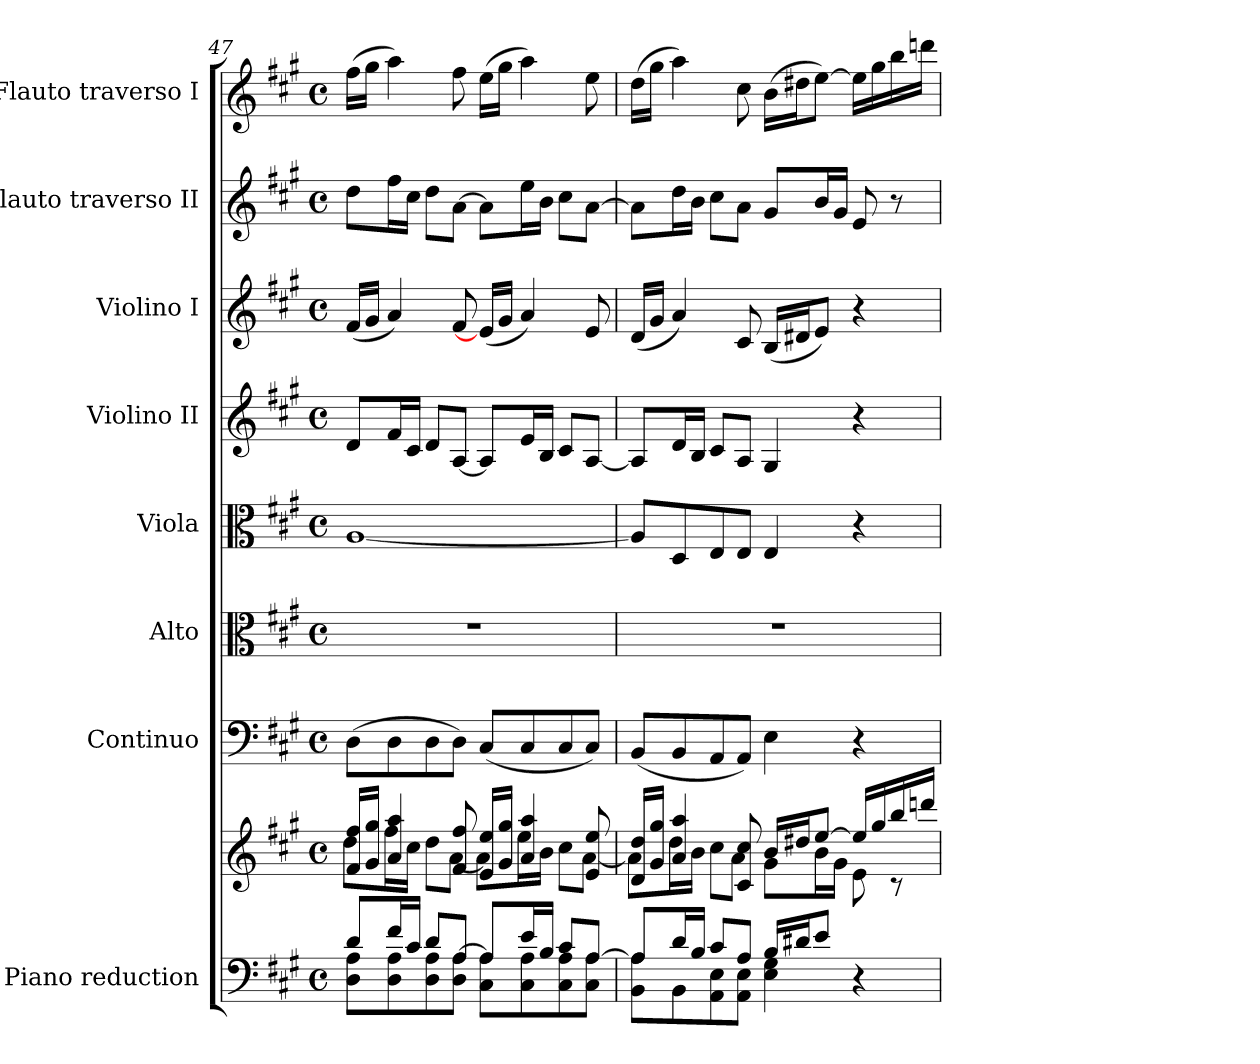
**kern	**kern	**kern	**kern	**kern	**kern	**kern	**kern	**kern
*part8	*part8	*part7	*part6	*part5	*part4	*part3	*part2	*part1
*staff9	*staff8	*staff7	*staff6	*staff5	*staff4	*staff3	*staff2	*staff1
*I"Piano reduction	*	*I"Continuo	*I"Alto	*I"Viola	*I"Violino II	*I"Violino I	*I"Flauto traverso II	*I"Flauto traverso I
*I'Pno	*	*	*	*I'Vla	*	*I'Vln	*I'Fl	*I'Fl
*clefF4	*clefG2	*clefF4	*clefC3	*clefC3	*clefG2	*clefG2	*clefG2	*clefG2
*k[f#c#g#]	*k[f#c#g#]	*k[f#c#g#]	*k[f#c#g#]	*k[f#c#g#]	*k[f#c#g#]	*k[f#c#g#]	*k[f#c#g#]	*k[f#c#g#]
*A:	*A:	*A:	*A:	*A:	*A:	*A:	*A:	*A:
*M4/4	*M4/4	*M4/4	*M4/4	*M4/4	*M4/4	*M4/4	*M4/4	*M4/4
*met(c)	*met(c)	*met(c)	*met(c)	*met(c)	*met(c)	*met(c)	*met(c)	*met(c)
=47	=47	=47	=47	=47	=47	=47	=47	=47
*^	*^	*	*	*	*	*	*	*
8d/L	8D\ 8A\L	16f#/ 16ff#/LL	8dd\L	(>8D\L	1r	[1A	8d/L	(<16f#/LL	8dd\L	(>16ff#\LL
.	.	16g#/ 16gg#/JJ	.	.	.	.	.	16g#/JJ	.	16gg#\JJ
16f#:/L	8D\ 8A\	4a/ 4aa/	16ff#\L	8D\	.	.	16f#/L	4a/)	16ff#\L	4aa\)
16c#/JJ	.	.	16cc#\JJ	.	.	.	16c#/JJ	.	16cc#\JJ	.
8d/L	8D\ 8A\	.	8dd\L	8D\	.	.	8d/L	.	8dd\L	.
[8A/J	8D\ 8A\J	8f#/ 8ff#/	[8a\J	8D\J)	.	.	[8A/J	8f#/	[8a\J	8ff#\
8A/L]	8C#\ 8A\L	16e/ 16ee/LL	8a\L]	(<8C#/L	.	.	8A/L]	(<16e/LL]	8a\L]	(>16ee\LL
.	.	16g#/ 16gg#/JJ	.	.	.	.	.	16g#/JJ	.	16gg#\JJ
16e:/L	8C#\ 8A\	4a/ 4aa/	16ee\L	8C#/	.	.	16e/L	4a/)	16ee\L	4aa\)
16B/JJ	.	.	16b\JJ	.	.	.	16B/JJ	.	16b\JJ	.
8c#/L	8C#\ 8A\	.	8cc#\L	8C#/	.	.	8c#/L	.	8cc#\L	.
[8A/J	8C#\ 8A\J	8e/ 8ee/	[8a\J	8C#/J)	.	.	[8A/J	8e/	[8a\J	8ee\
!!LO:LB:g=z
=48	=48	=48	=48	=48	=48	=48	=48	=48	=48	=48
8A/L]	8BB\ 8A\L	16d/ 16dd/LL	8a\L]	(<8BB/L	1r	8A/L]	8A/L]	(<16d/LL	8a\L]	(>16dd\LL
.	.	16g#/ 16gg#/JJ	.	.	.	.	.	16g#/JJ	.	16gg#\JJ
16d:/L	8BB\	4a/ 4aa/	16dd\L	8BB/	.	8D/	16d/L	4a/)	16dd\L	4aa\)
16B/JJ	.	.	16b\JJ	.	.	.	16B/JJ	.	16b\JJ	.
8c#:/L	8AA\ 8E\	.	8cc#\L	8AA/	.	8E/	8c#/L	.	8cc#\L	.
8A/J	8AA\ 8E\J	8c#/ 8cc#/	8a\J	8AA/J)	.	8E/J	8A/J	8c#/	8a\J	8cc#\
16B/LL	4E\ 4G#\	16b/LL	8g#\L	4E\	.	4E/	4G#/	(<16B/LL	8g#/L	(>16b\LL
16d#X/J	.	16dd#X/J	.	.	.	.	.	16d#X/J	.	16dd#X\J
8e/J	.	[8ee/J	16b\L	.	.	.	.	8e/J)	16b/L	[8ee\J)
.	.	.	16g#\JJ	.	.	.	.	.	16g#/JJ	.
4r	4ryy	16ee/LL]	8e\	4r	.	4r	4r	4r	8e/	16ee\LL]
.	.	16gg#/	.	.	.	.	.	.	.	16gg#\
.	.	16bb/	8r	.	.	.	.	.	8r	16bb\
.	.	16dddn/JJ	.	.	.	.	.	.	.	16dddn\JJ
*v	*v	*	*	*	*	*	*	*	*	*
*	*v	*v	*	*	*	*	*	*	*
=	=	=	=	=	=	=	=	=
*-	*-	*-	*-	*-	*-	*-	*-	*-
